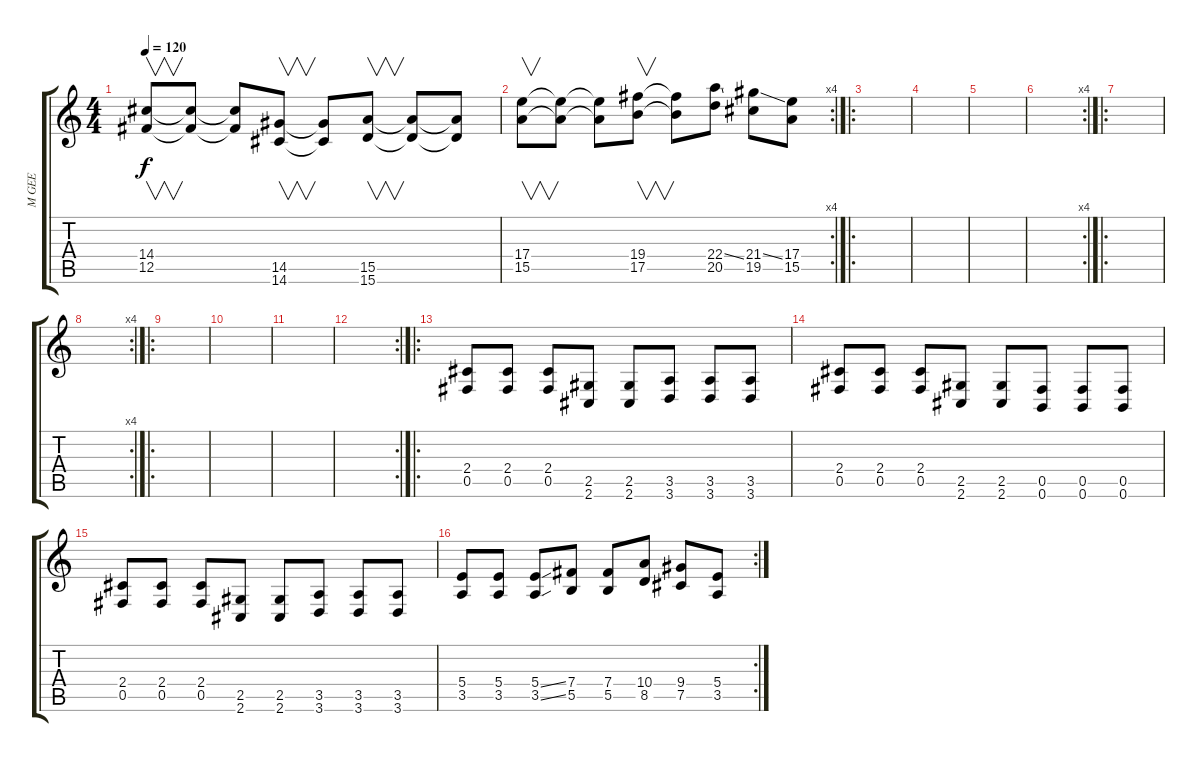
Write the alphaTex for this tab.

\track ("M GEE" "M GEE") {instrument electricguitarclean}
\staff {score tabs}
\tuning (Db4 Ab3 E3 B2 Gb2 B1) {hide}
\ts (4 4)
\tempo 120
\clef g2
\ks c
(14.4 12.5).8{v dy f instrument distortionguitar} (14.4{t} 12.5{t}).8 (14.4{t} 12.5{t}).8 (14.5 14.6).8{v} (14.5{t} 14.6{t}).8 (15.5 15.6).8{v} (15.5{t} 15.6{t}).8 (15.5{t} 15.6{t}).8 |
\rc 4
(17.4 15.5).8{v} (17.4{t} 15.5{t}).8 (17.4{t} 15.5{t}).8 (19.4 17.5).8{v} (19.4{t} 17.5{t}).8 (22.4{ss} 20.5).8 (21.4{ss} 19.5).8 (17.4 15.5).8 |
\ro
|
|
|
\rc 4
|
\ro
|
\rc 4
|
\ro
|
|
|
\rc 2
|
\ro
(2.4 0.5).8 (2.4 0.5).8 (2.4 0.5).8 (2.5 2.6).8 (2.5 2.6).8 (3.5 3.6).8 (3.5 3.6).8 (3.5 3.6).8 |
(2.4 0.5).8 (2.4 0.5).8 (2.4 0.5).8 (2.5 2.6).8 (2.5 2.6).8 (0.5 0.6).8 (0.5 0.6).8 (0.5 0.6).8 |
(2.4 0.5).8 (2.4 0.5).8 (2.4 0.5).8 (2.5 2.6).8 (2.5 2.6).8 (3.5 3.6).8 (3.5 3.6).8 (3.5 3.6).8 |
\rc 2
(5.4 3.5).8 (5.4 3.5).8 (5.4{ss} 3.5{ss}).8 (7.4 5.5).8 (7.4 5.5).8 (10.4 8.5).8 (9.4 7.5).8 (5.4 3.5).8
